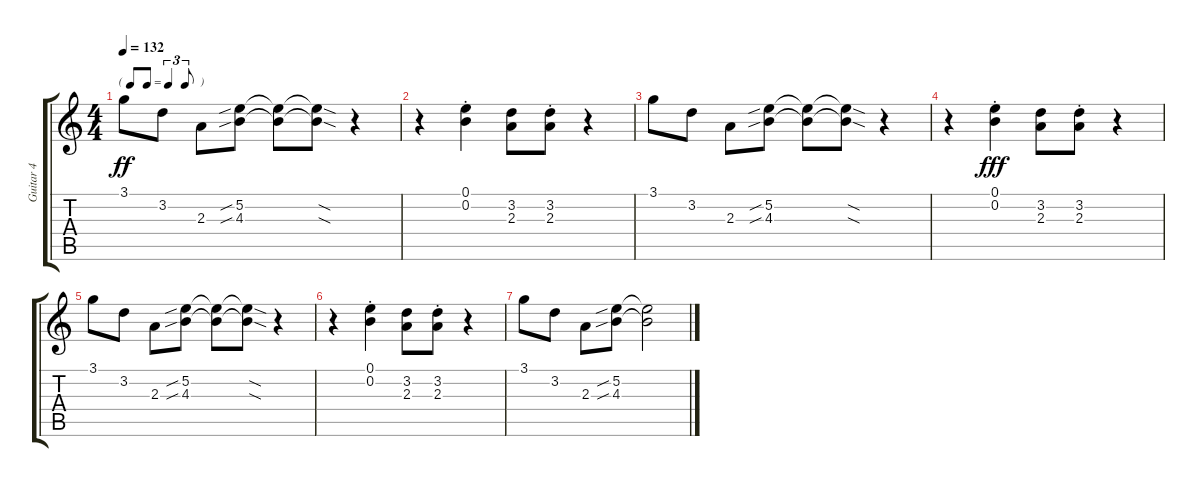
\track ("Guitar 4" "Guitar 4") {instrument distortionguitar}
\staff {score tabs}
\tuning (E4 B3 G3 D3 A2 E2) {hide}
\ts (4 4)
\tf triplet8th
\tempo 132
\clef g2
\ks c
3.1.8{dy ff} 3.2.8 2.3.8 (5.2{sib} 4.3{sib}).8 (5.2{t} 4.3{t}).8 (5.2{sod t} 4.3{sod t}).8 r.4 |
r.4 (0.1{st} 0.2{st}).4 (3.2 2.3).8 (3.2{st} 2.3{st}).8 r.4 |
3.1.8 3.2.8 2.3.8 (5.2{sib} 4.3{sib}).8 (5.2{t} 4.3{t}).8 (5.2{sod t} 4.3{sod t}).8 r.4 |
r.4 (0.1{st} 0.2{st}).4{dy fff} (3.2 2.3).8 (3.2{st} 2.3{st}).8 r.4 |
3.1.8 3.2.8 2.3.8 (5.2{sib} 4.3{sib}).8 (5.2{t} 4.3{t}).8 (5.2{sod t} 4.3{sod t}).8 r.4 |
r.4 (0.1{st} 0.2{st}).4 (3.2 2.3).8 (3.2{st} 2.3{st}).8 r.4 |
3.1.8 3.2.8 2.3.8 (5.2{sib} 4.3{sib}).8 (5.2{t} 4.3{t}).2
